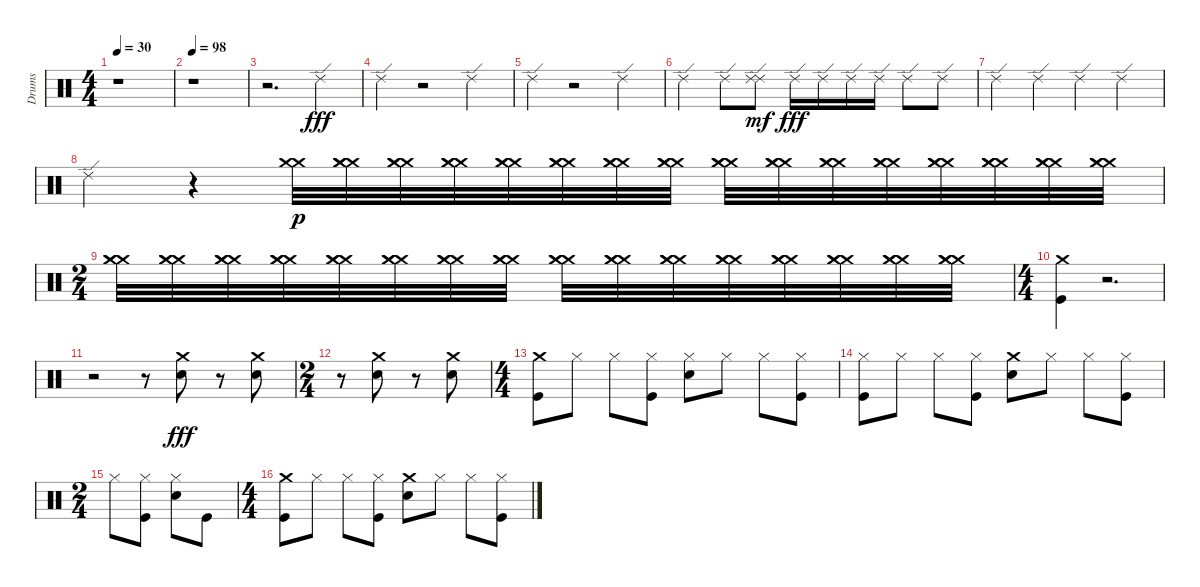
\track ("Drums" "Drums") {instrument percussion}
\staff {score}
\articulation defaults
\ts (4 4)
\tempo 30
\clef neutral
\ks c
r.1{dy fff} |
\tempo 98
r.1 |
r.2{d} "Ride (edge) 2".4 |
"Ride (edge) 2".4 r.2 "Ride (edge) 2".4 |
"Ride (edge) 2".4 r.2 "Ride (edge) 2".4 |
"Ride (edge) 2".4 "Ride (edge) 2".8 ("Ride (edge) 2" "Ride (edge) 2").8{dy mf} "Ride (edge) 2".16{dy fff} "Ride (edge) 2".16 "Ride (edge) 2".16 "Ride (edge) 2".16 "Ride (edge) 2".8 "Ride (edge) 2".8 |
"Ride (edge) 2".4 "Ride (edge) 2".4 "Ride (edge) 2".4 "Ride (edge) 2".4 |
"Ride (edge) 2".4 r.4 ("Crash medium (hit)" "Crash medium (hit)").32{dy p} ("Crash medium (hit)" "Crash medium (hit)" "Crash medium (hit)").32 ("Crash medium (hit)" "Crash medium (hit)" "Crash medium (hit)").32 ("Crash medium (hit)" "Crash medium (hit)" "Crash medium (hit)").32 ("Crash medium (hit)" "Crash medium (hit)" "Crash medium (hit)").32 ("Crash medium (hit)" "Crash medium (hit)" "Crash medium (hit)").32 ("Crash medium (hit)" "Crash medium (hit)" "Crash medium (hit)").32 ("Crash medium (hit)" "Crash medium (hit)" "Crash medium (hit)").32 ("Crash medium (hit)" "Crash medium (hit)" "Crash medium (hit)").32 ("Crash medium (hit)" "Crash medium (hit)" "Crash medium (hit)").32 ("Crash medium (hit)" "Crash medium (hit)" "Crash medium (hit)").32 ("Crash medium (hit)" "Crash medium (hit)" "Crash medium (hit)").32 ("Crash medium (hit)" "Crash medium (hit)" "Crash medium (hit)").32 ("Crash medium (hit)" "Crash medium (hit)" "Crash medium (hit)").32 ("Crash medium (hit)" "Crash medium (hit)" "Crash medium (hit)").32 ("Crash medium (hit)" "Crash medium (hit)" "Crash medium (hit)").32 |
\ts (2 4)
("Crash medium (hit)" "Crash medium (hit)" "Crash medium (hit)").32 ("Crash medium (hit)" "Crash medium (hit)" "Crash medium (hit)").32 ("Crash medium (hit)" "Crash medium (hit)" "Crash medium (hit)").32 ("Crash medium (hit)" "Crash medium (hit)" "Crash medium (hit)").32 ("Crash medium (hit)" "Crash medium (hit)" "Crash medium (hit)").32 ("Crash medium (hit)" "Crash medium (hit)" "Crash medium (hit)").32 ("Crash medium (hit)" "Crash medium (hit)" "Crash medium (hit)").32 ("Crash medium (hit)" "Crash medium (hit)" "Crash medium (hit)").32 ("Crash medium (hit)" "Crash medium (hit)" "Crash medium (hit)").32 ("Crash medium (hit)" "Crash medium (hit)" "Crash medium (hit)").32 ("Crash medium (hit)" "Crash medium (hit)" "Crash medium (hit)").32 ("Crash medium (hit)" "Crash medium (hit)" "Crash medium (hit)").32 ("Crash medium (hit)" "Crash medium (hit)" "Crash medium (hit)").32 ("Crash medium (hit)" "Crash medium (hit)" "Crash medium (hit)").32 ("Crash medium (hit)" "Crash medium (hit)" "Crash medium (hit)").32 ("Crash medium (hit)" "Crash medium (hit)" "Crash medium (hit)").32 |
\ts (4 4)
("Crash medium (hit)" "Kick (hit)").4 r.2{d} |
r.2 r.8 ("Snare (hit) 2" "Crash medium (hit)").8{dy fff} r.8 ("Snare (hit) 2" "Crash medium (hit)").8 |
\ts (2 4)
r.8 ("Snare (hit) 2" "Crash medium (hit)").8 r.8 ("Snare (hit) 2" "Crash medium (hit)").8 |
\ts (4 4)
("Kick (hit)" "Crash medium (hit)").8 "Hi-Hat (closed)".8 "Hi-Hat (closed)".8 ("Kick (hit)" "Hi-Hat (closed)").8 ("Snare (hit) 2" "Hi-Hat (closed)").8 "Hi-Hat (closed)".8 "Hi-Hat (closed)".8 ("Kick (hit)" "Hi-Hat (closed)").8 |
("Kick (hit)" "Hi-Hat (closed)").8 "Hi-Hat (closed)".8 "Hi-Hat (closed)".8 ("Kick (hit)" "Hi-Hat (closed)").8 ("Crash medium (hit)" "Snare (hit) 2").8 "Hi-Hat (closed)".8 "Hi-Hat (closed)".8 ("Kick (hit)" "Hi-Hat (closed)").8 |
\ts (2 4)
"Hi-Hat (closed)".8 ("Kick (hit)" "Hi-Hat (closed)").8 ("Hi-Hat (closed)" "Snare (hit) 2").8 "Kick (hit)".8 |
\ts (4 4)
("Crash medium (hit)" "Kick (hit)").8 "Hi-Hat (closed)".8 "Hi-Hat (closed)".8 ("Hi-Hat (closed)" "Kick (hit)").8 ("Crash medium (hit)" "Snare (hit) 2").8 "Hi-Hat (closed)".8 "Hi-Hat (closed)".8 ("Hi-Hat (closed)" "Kick (hit)").8
